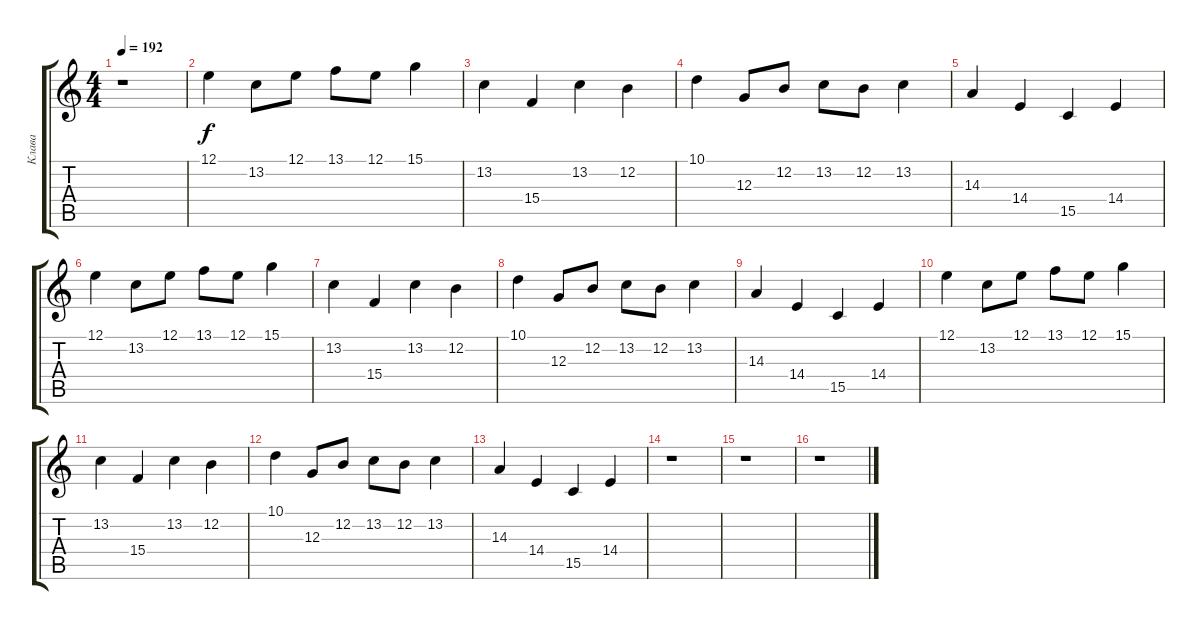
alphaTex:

\track ("Клава" "Клава") {instrument brasssection}
\staff {score tabs}
\tuning (E4 B3 G3 D3 A2 E2) {hide}
\ts (4 4)
\tempo 192
\clef g2
\ks c
r.1{dy f} |
12.1.4 13.2.8 12.1.8 13.1.8 12.1.8 15.1.4 |
13.2.4 15.4.4 13.2.4 12.2.4 |
10.1.4 12.3.8 12.2.8 13.2.8 12.2.8 13.2.4 |
14.3.4 14.4.4 15.5.4 14.4.4 |
12.1.4 13.2.8 12.1.8 13.1.8 12.1.8 15.1.4 |
13.2.4 15.4.4 13.2.4 12.2.4 |
10.1.4 12.3.8 12.2.8 13.2.8 12.2.8 13.2.4 |
14.3.4 14.4.4 15.5.4 14.4.4 |
12.1.4 13.2.8 12.1.8 13.1.8 12.1.8 15.1.4 |
13.2.4 15.4.4 13.2.4 12.2.4 |
10.1.4 12.3.8 12.2.8 13.2.8 12.2.8 13.2.4 |
14.3.4 14.4.4 15.5.4 14.4.4 |
r.1 |
r.1 |
r.1
